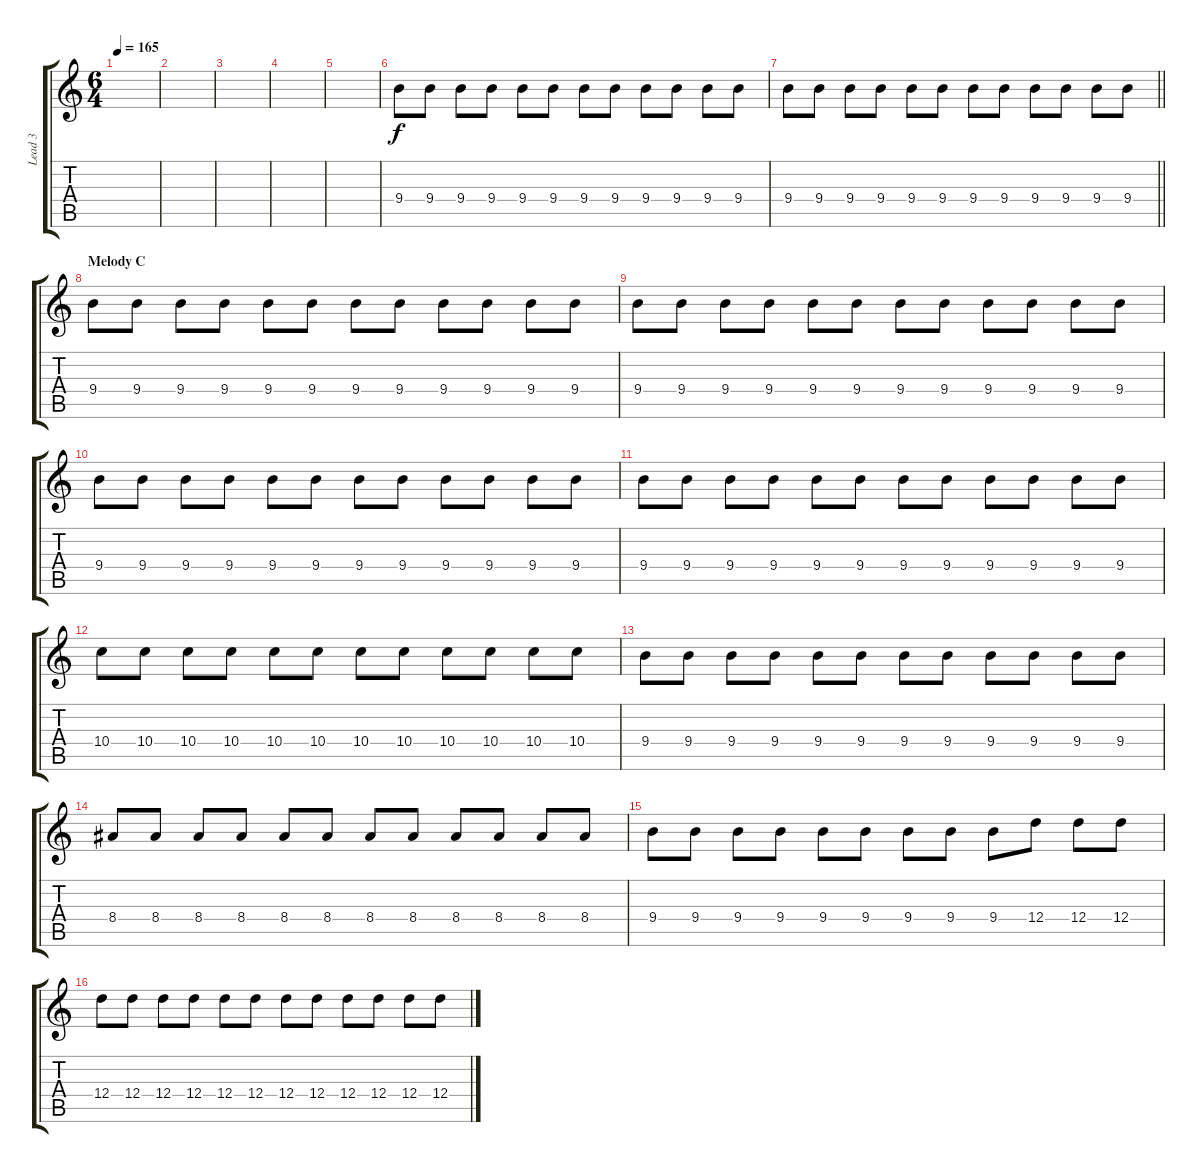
\track ("Lead 3" "Lead 3") {instrument distortionguitar}
\staff {score tabs}
\tuning (E4 B3 G3 D3 A2 E2) {hide}
\ts (6 4)
\tempo 165
\clef g2
\ks c
|
|
|
|
|
9.4.8 9.4.8 9.4.8 9.4.8 9.4.8 9.4.8 9.4.8 9.4.8 9.4.8 9.4.8 9.4.8 9.4.8 |
\barLineRight lightlight
9.4.8 9.4.8 9.4.8 9.4.8 9.4.8 9.4.8 9.4.8 9.4.8 9.4.8 9.4.8 9.4.8 9.4.8 |
\section ("" "Melody C")
9.4.8 9.4.8 9.4.8 9.4.8 9.4.8 9.4.8 9.4.8 9.4.8 9.4.8 9.4.8 9.4.8 9.4.8 |
9.4.8 9.4.8 9.4.8 9.4.8 9.4.8 9.4.8 9.4.8 9.4.8 9.4.8 9.4.8 9.4.8 9.4.8 |
9.4.8 9.4.8 9.4.8 9.4.8 9.4.8 9.4.8 9.4.8 9.4.8 9.4.8 9.4.8 9.4.8 9.4.8 |
9.4.8 9.4.8 9.4.8 9.4.8 9.4.8 9.4.8 9.4.8 9.4.8 9.4.8 9.4.8 9.4.8 9.4.8 |
10.4.8 10.4.8 10.4.8 10.4.8 10.4.8 10.4.8 10.4.8 10.4.8 10.4.8 10.4.8 10.4.8 10.4.8 |
9.4.8 9.4.8 9.4.8 9.4.8 9.4.8 9.4.8 9.4.8 9.4.8 9.4.8 9.4.8 9.4.8 9.4.8 |
8.4.8 8.4.8 8.4.8 8.4.8 8.4.8 8.4.8 8.4.8 8.4.8 8.4.8 8.4.8 8.4.8 8.4.8 |
9.4.8 9.4.8 9.4.8 9.4.8 9.4.8 9.4.8 9.4.8 9.4.8 9.4.8 12.4.8 12.4.8 12.4.8 |
12.4.8 12.4.8 12.4.8 12.4.8 12.4.8 12.4.8 12.4.8 12.4.8 12.4.8 12.4.8 12.4.8 12.4.8
